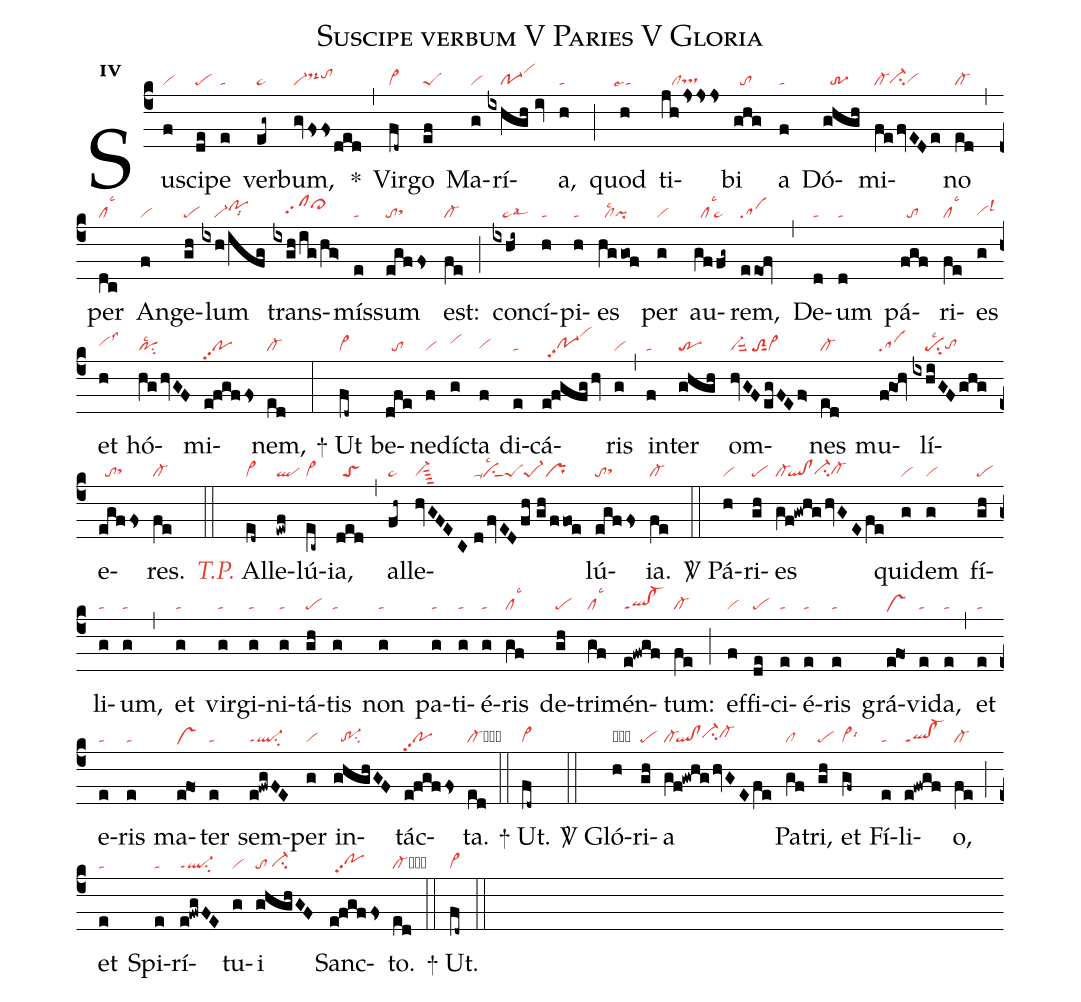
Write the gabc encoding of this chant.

name:Suscipe verbum V Paries V Gloria;
office-part:re;
mode:4;
nabc-lines:1;
%%
initial-style: 1;
name: Suscipe verbum;
mode: 4;
office-part: Responsorium;
annotation: Resp.;
annotation: iv;
nabc-lines: 1;
%%
(c4) Su(f|vi)sci(de|pe)pe(e|ta) ver(eg~|ta>)bum,(gv/fsfsded|vi-ds-hitohi) <sp>*</sp>(,) Vir(fd~|vi>)go(ef|peS) Ma(g|vi)rí(ixhgh//iv|////po-1vihk)a,(h|ta) (;) quod(h|``talse4) ti(jhjsjsjs|///cltshg)bi(ghg|//to) a(f|ta) Dó(ghgh|//tr-3)mi(fe/fvEDe|cl-ci-hgvihg)no(ed|cl-) (,) per(dc|cllsc3) An(f|vi)ge(gh|pe)lum(ixh/ifg|////vi-pohilsi8) trans(ixgh/ig/hg>|////clhhpp2cl>hj)mís(e|ta)sum(egffs|tosthh) est:(fe|cl-) (;) con(ixhi~|///ta>lsal3)cí(h|ta)pi(h|ta)es(hggof|//cllsc2pi) per(g|vi) au(gffg~|//cllsc3`ta>)rem,(eeof|sa) (,) De(d|ta)um(d|ta) pá(fgf|//to)ri(fe|cllsc3)es(g|vihglsl3) et(h|vihhlss3) hó(hg/hvGF|posu2lsc2)mi(e!fgffs|popp2)nem,(ed|cl-) (:)
<sp>+</sp> Ut(fd~|vi>) be(dfe|//to)ne(f|vi)díc(g|vihi)ta(f|vihg) di(e|ta)cá(e!fgfg/hv|//po-1hgpp2vihl)ris(g|vi) (,) in(f|ta)ter(ghgh|tr) om(hvGF/egFEf>|vi-suu2/toS2sut1vi>)nes(ed|cl-) mu(f!goh|sa)lí(ixhiGFghg|////pesu2lsc2tohg)e(egffs|//tosthh)res.(fe|cl-) (::)
<c><i>T.P.</i></c> {A}l(ed~|vi>)le(ewf|ql)lú(ec~|vi>)ia,(ded|//toS) (,) al(fh~|pe~)le(hvGFEC//|vi-sut4|d/fvED/fh//gh/ffoe|visu1sut1ppu1lsc2peSpe-1pr)lú(egffs|tosthh)ia.(fe|cl-) (::)

<sp>V/</sp> Pá(h|vi)ri(gh|pe)es(gf!gwhg/hvGEfe|cl-`ql!clci-hgcl-hg) qui(g|vi)dem(g|vi) fí(gh|pe)li(g|ta)um,(g|ta) (,) et(g|ta) vir(g|ta)gi(g|ta)ni(g|ta)tá(gh|pe)tis(g|ta) non(g|ta) pa(g|ta)ti(g|ta)é(g|ta)ris(gf|cllsc3) de(gh|pe)tri(gf|cllsc3)mén(e!fwgf|ql!cl-ppt1)tum:(fe|cl-) (;) ef(f|vi)fi(de|pe)ci(e|ta)é(e|ta)ris(e|ta) grá(efO1|vshe)vi(e|ta)da,(e|ta) (,) et(e|ta) e(e|ta)ris(e|ta) ma(efO1|vshe)ter(e|ta) sem(e!fwgFE|ql-ppt1su2)per(g|vi) in(ghghGF|//tr-1su2)tác(e!fgffs|popp2)ta.(ed|cl-cb) (::)
<sp>+</sp> Ut.(fd~|vi>) (::)

<sp>V/</sp> Gló(h|obvi)ri(gh|pe)a(gf!gwhg/hvGEfe|cl-`ql!clci-hhcl-hh) Pa(gf|cl)tri,(gh|pe) et(gf~|vi>lsi6) Fí(e|ta)li(e!fwgf|ql!cl-ppt1)o,(fe|cl-) (;) et(e|ta) Spi(e|ta)rí(e!fwgFE|ql-ppt1su2)tu(g|vi)i(ghghGF|to/ci-hg) Sanc(e!fgffs|//pohhpp2)to.(ed|cl-cb) (::)
<sp>+</sp> Ut.(fd~|vi>) (::)
